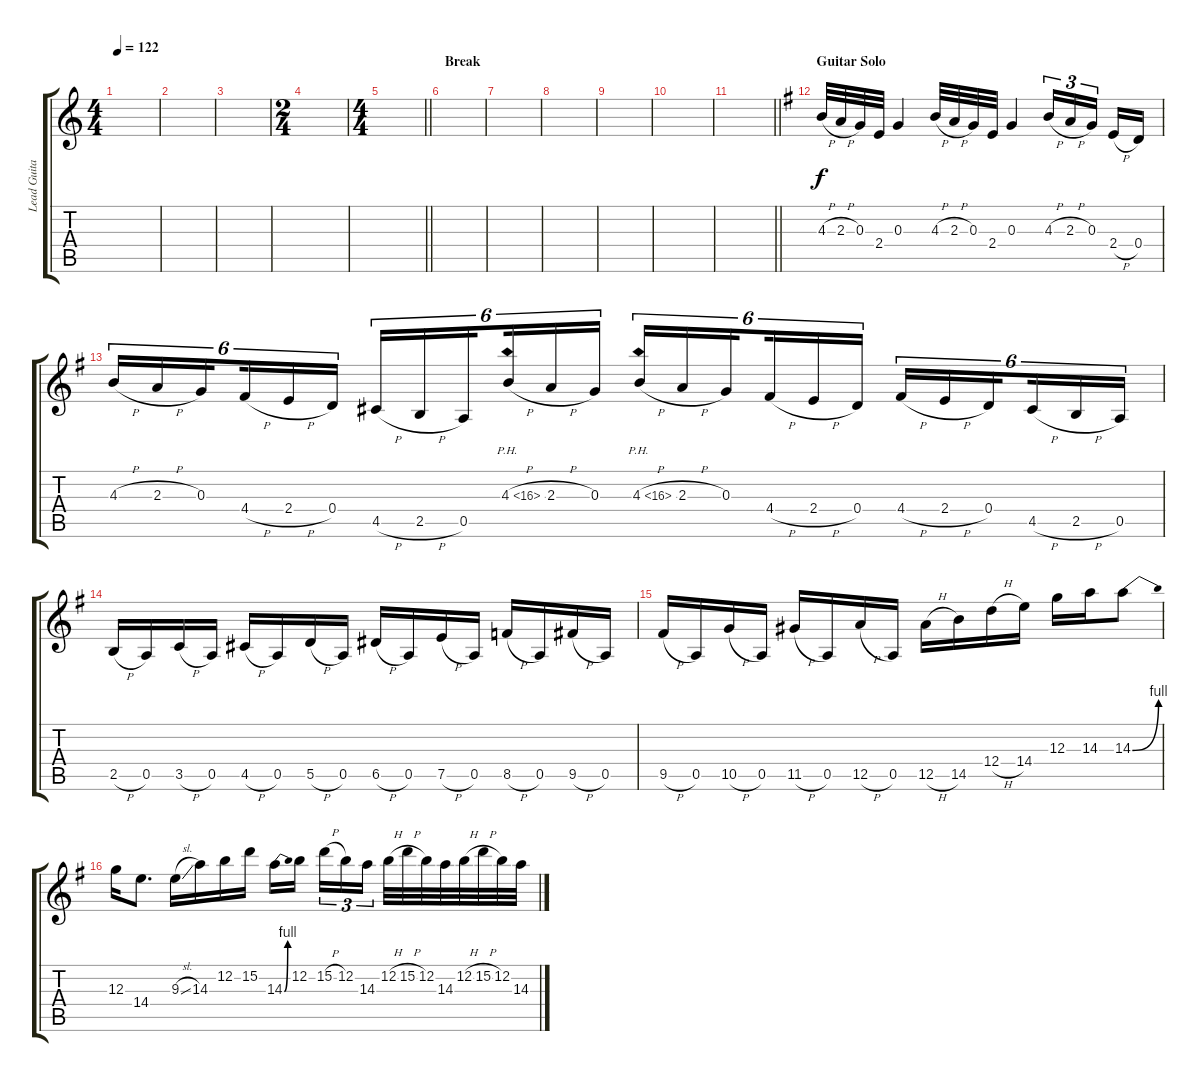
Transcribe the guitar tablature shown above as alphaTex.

\track ("Lead Guitar" "Lead Guita") {instrument distortionguitar}
\staff {score tabs}
\tuning (E4 B3 G3 D3 A2 E2) {hide}
\ts (4 4)
\tempo 122
\clef g2
\ks c
|
|
|
\ts (2 4)
|
\ts (4 4)
\barLineRight lightlight
|
\section ("" "Break")
|
|
|
|
|
\barLineRight lightlight
|
\section ("" "Guitar Solo")
\ks g
4.3{h}.32 2.3{h}.32 0.3.32 2.4.32 0.3.4 4.3{h}.32 2.3{h}.32 0.3.32 2.4.32 0.3.4 4.3{h}.16{tu (3 2)} 2.3{h}.16{tu (3 2)} 0.3.16{tu (3 2) beam splitsecondary} 2.4{h}.16 0.4.16 |
4.3{h}.16{tu (6 4)} 2.3{h}.16{tu (6 4)} 0.3.16{tu (6 4) beam splitsecondary} 4.4{h}.16{tu (6 4)} 2.4{h}.16{tu (6 4)} 0.4.16{tu (6 4)} 4.5{h}.16{tu (6 4)} 2.5{h}.16{tu (6 4)} 0.5.16{tu (6 4) beam splitsecondary} 4.3{ph 12 h}.16{tu (6 4)} 2.3{h}.16{tu (6 4)} 0.3.16{tu (6 4)} 4.3{ph 12 h}.16{tu (6 4)} 2.3{h}.16{tu (6 4)} 0.3.16{tu (6 4) beam splitsecondary} 4.4{h}.16{tu (6 4)} 2.4{h}.16{tu (6 4)} 0.4.16{tu (6 4)} 4.4{h}.16{tu (6 4)} 2.4{h}.16{tu (6 4)} 0.4.16{tu (6 4) beam splitsecondary} 4.5{h}.16{tu (6 4)} 2.5{h}.16{tu (6 4)} 0.5.16{tu (6 4)} |
2.5{h}.16 0.5.16 3.5{h}.16 0.5.16 4.5{h}.16 0.5.16 5.5{h}.16 0.5.16 6.5{h}.16 0.5.16 7.5{h}.16 0.5.16 8.5{h}.16 0.5.16 9.5{h}.16 0.5.16 |
9.5{h}.16 0.5.16 10.5{h}.16 0.5.16 11.5{h}.16 0.5.16 12.5{h}.16 0.5.16 12.5{h}.16 14.5.16 12.4{h}.16 14.4.16 12.3.16 14.3.16 14.3{be (bend 0 0 60 4)}.8 |
12.3.16 14.4.8{d} 9.3{sl}.16 14.3.16 12.2.16 15.2.16 14.3{be (bend 0 0 60 4)}.16 12.2.16{beam splitsecondary} 15.2{h}.16{tu (3 2)} 12.2.16{tu (3 2)} 14.3.16{tu (3 2)} 12.2{h}.32 15.2{h}.32 12.2.32 14.3.32 12.2{h}.32 15.2{h}.32 12.2.32 14.3.32
